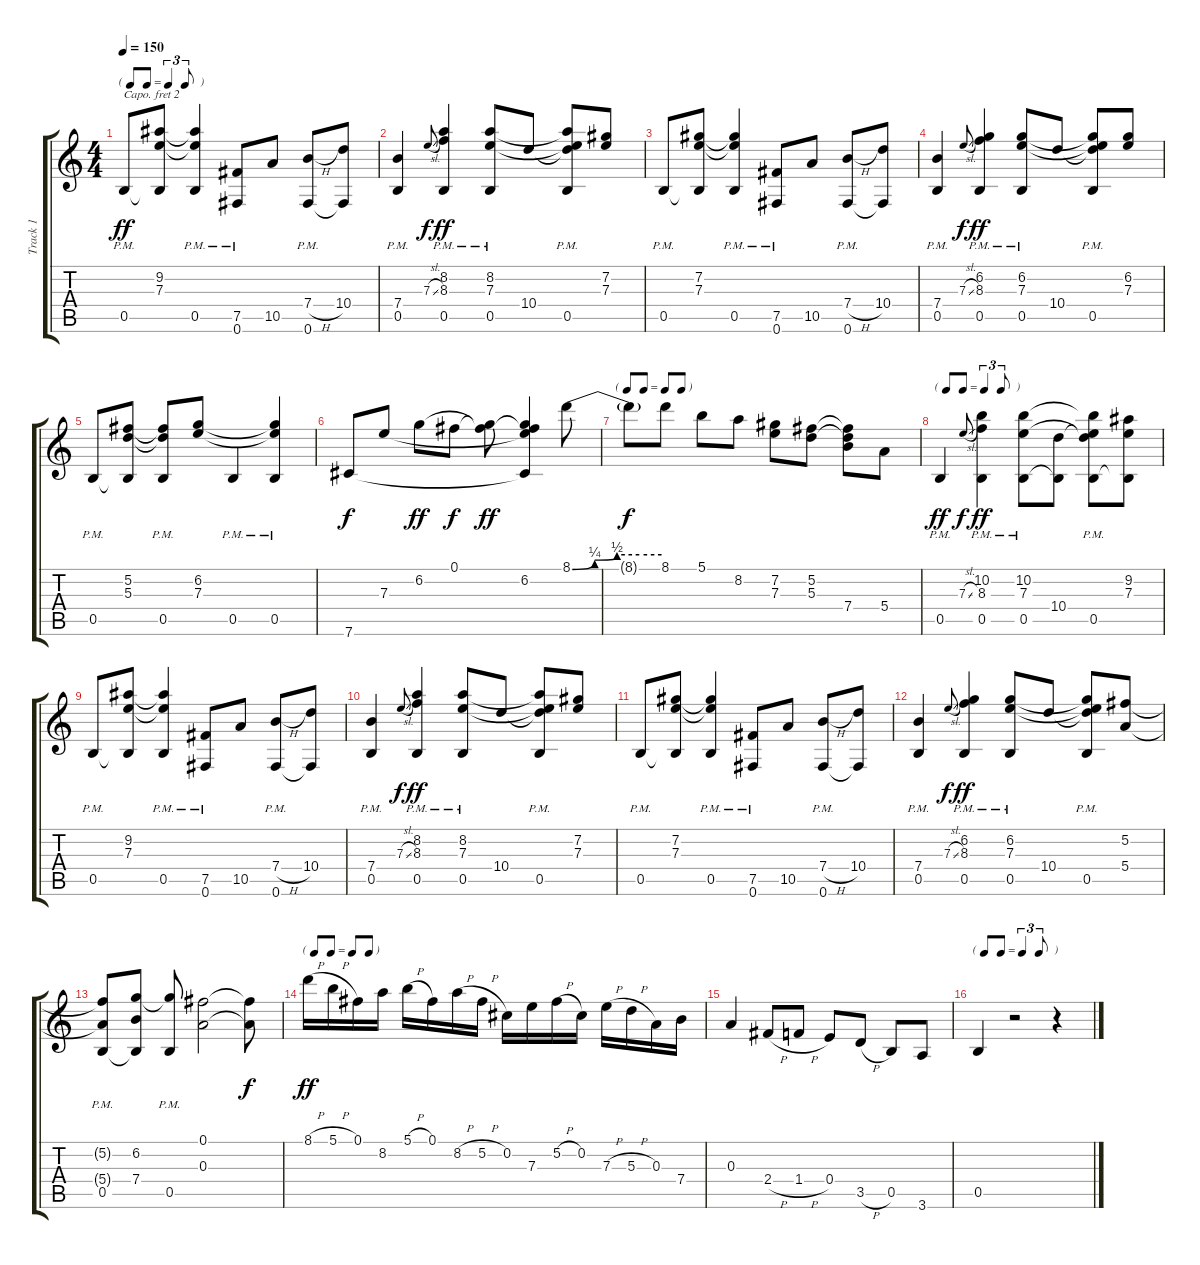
\track ("Track 1" "Track 1") {instrument acousticguitarsteel}
\staff {score tabs}
\capo 2
\tuning (E4 B3 G3 D3 A2 E2) {hide}
\ts (4 4)
\tf triplet8th
\tempo 150
\clef g2
\ks c
0.5{pm}.8{dy ff} (9.2 7.3 0.5{t}).8 (9.2{t} 7.3{t} 0.5{pm}).4 (7.5 0.6{pm}).8 10.5.8 (7.4{h} 0.6{pm}).8 (10.4 0.6{t}).8 |
(7.4 0.5{pm}).4 7.3{sl}.8{gr onbeat dy f} (8.2 8.3 0.5{pm}).4{dy ff} (8.2 7.3 0.5{pm}).8 10.4.8 (8.2{t} 7.3{t} 10.4{t} 0.5{pm}).8 (7.2 7.3).8 |
0.5{pm}.8 (7.2 7.3 0.5{t}).8 (7.2{t} 7.3{t} 0.5{pm}).4 (7.5 0.6{pm}).8 10.5.8 (7.4{h} 0.6{pm}).8 (10.4 0.6{t}).8 |
(7.4 0.5{pm}).4 7.3{sl}.8{gr onbeat dy f} (6.2 8.3 0.5{pm}).4{dy ff} (6.2 7.3 0.5{pm}).8 10.4.8 (6.2{t} 7.3{t} 10.4{t} 0.5{pm}).8 (6.2 7.3).8 |
0.5{pm}.8 (5.2 5.3 0.5{t}).8 (5.2{t} 5.3{t} 0.5{pm}).8 (6.2 7.3).8 0.5{pm}.4 (6.2{t} 7.3{t} 0.5{pm}).4 |
7.6.8{dy f} 7.3.8 6.2.8{dy ff} 0.1.8{dy f} (0.1{t} 6.2{t}).8{dy ff} (0.1{t} 6.2 7.3{t} 7.6{t}).4 8.1{be (custom 0 0 15 1 30 2 45 2 60 2)}.8 |
\tf none
8.1{t}.8{dy f} 8.1.8 5.1.8 8.2.8 (7.2 7.3).8 (5.2 5.3).8 (5.2{t} 5.3{t} 7.4).8 5.4.8 |
\tf triplet8th
0.5{pm}.4{dy ff} 7.3{sl}.8{gr onbeat dy f} (10.2 8.3 0.5{pm}).4{dy ff} (10.2 7.3 0.5{pm}).8 (10.4 0.5{t}).8 (10.2{t} 7.3{t} 10.4{t} 0.5{pm}).8 (9.2 7.3 0.5{t}).8 |
0.5{pm}.8 (9.2 7.3 0.5{t}).8 (9.2{t} 7.3{t} 0.5{pm}).4 (7.5 0.6{pm}).8 10.5.8 (7.4{h} 0.6{pm}).8 (10.4 0.6{t}).8 |
(7.4 0.5{pm}).4 7.3{sl}.8{gr onbeat dy f} (8.2 8.3 0.5{pm}).4{dy ff} (8.2 7.3 0.5{pm}).8 10.4.8 (8.2{t} 7.3{t} 10.4{t} 0.5{pm}).8 (7.2 7.3).8 |
0.5{pm}.8 (7.2 7.3 0.5{t}).8 (7.2{t} 7.3{t} 0.5{pm}).4 (7.5 0.6{pm}).8 10.5.8 (7.4{h} 0.6{pm}).8 (10.4 0.6{t}).8 |
(7.4 0.5{pm}).4 7.3{sl}.8{gr onbeat dy f} (6.2 8.3 0.5{pm}).4{dy ff} (6.2 7.3 0.5{pm}).8 10.4.8 (6.2{t} 7.3{t} 10.4{t} 0.5{pm}).8 (5.2 5.4).8 |
(5.2{t} 5.4{t} 0.5{pm}).8 (6.2 7.4 0.5{t}).8 (6.2{t} 0.5{pm}).8 (0.1 0.3).2 (0.1{t} 0.3{t}).8{dy f} |
\tf none
8.1{h}.16{dy ff} 5.1{h}.16 0.1.16 8.2.16 5.1{h}.16 0.1.16 8.2{h}.16 5.2{h}.16 0.2.16 7.3.16 5.2{h}.16 0.2.16 7.3{h}.16 5.3{h}.16 0.3.16 7.4.16 |
0.3.4 2.4{h}.8 1.4{h}.8 0.4.8 3.5{h}.8 0.5.8 3.6.8 |
\tf triplet8th
0.5.4 r.2 r.4
